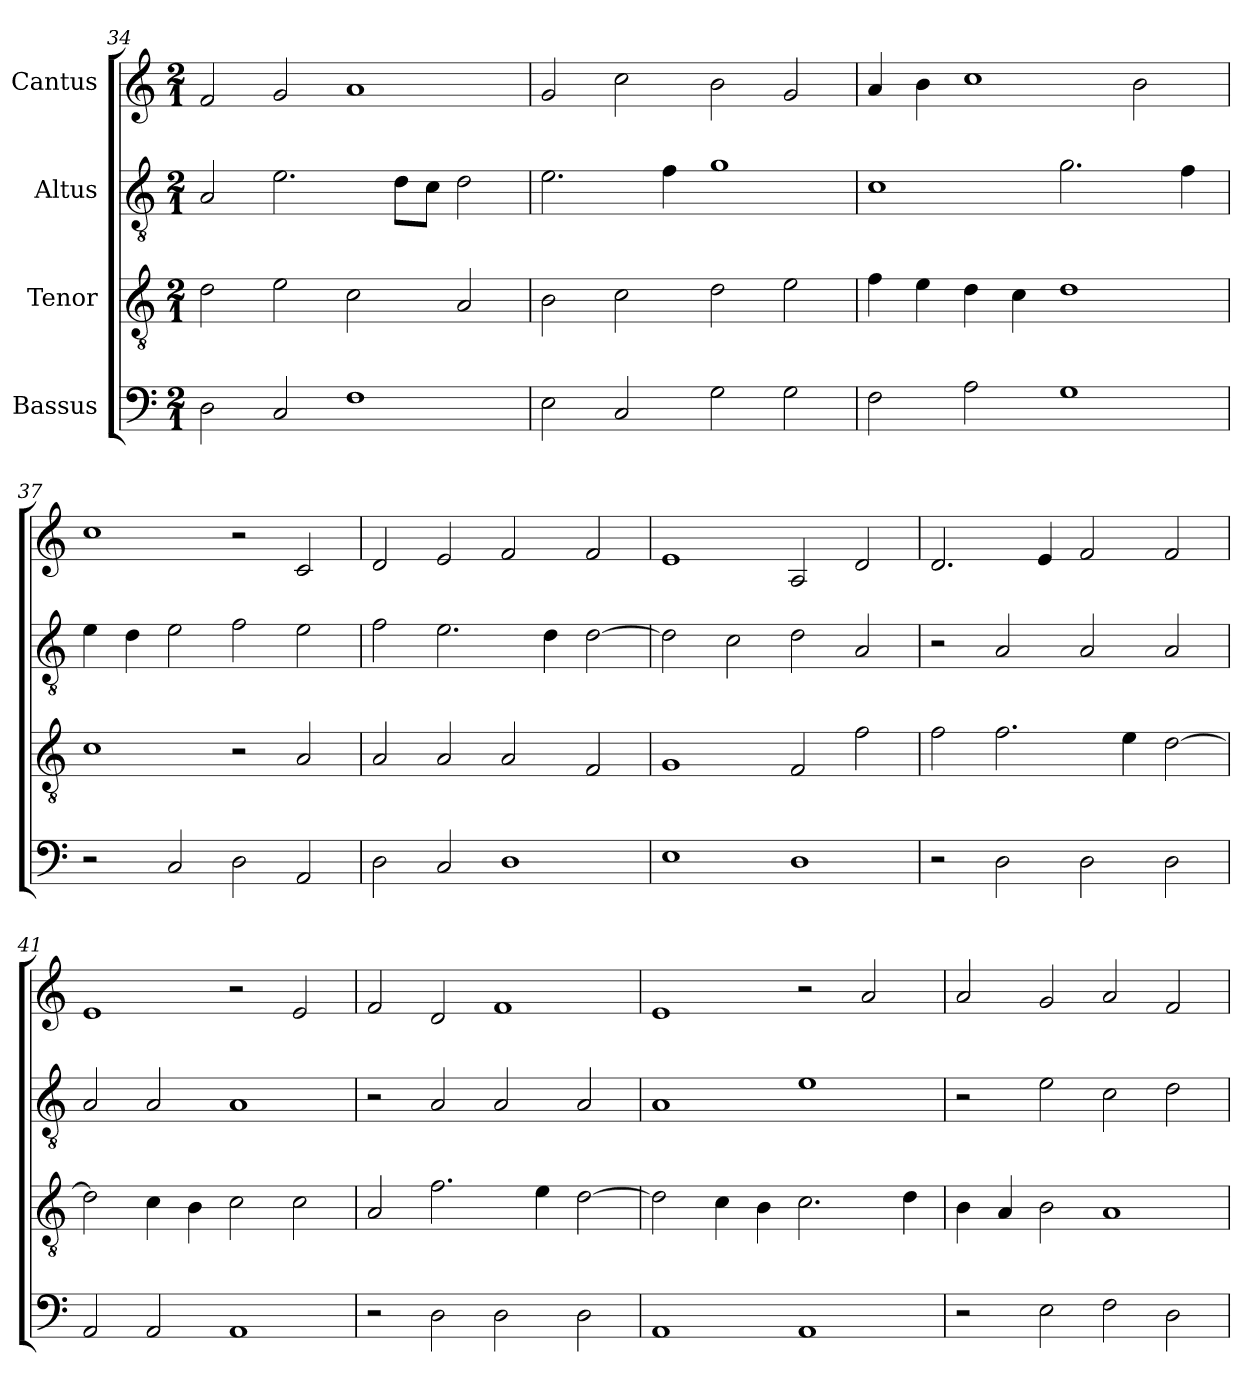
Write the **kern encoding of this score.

**kern	**kern	**kern	**kern
*part4	*part3	*part2	*part1
*staff4	*staff3	*staff2	*staff1
*I"Bassus	*I"Tenor	*I"Altus	*I"Cantus
*clefF4	*clefGv2	*clefGv2	*clefG2
*	*ITrd7c12	*ITrd7c12	*
*k[]	*k[]	*k[]	*k[]
*C:	*C:	*C:	*C:
*M2/1	*M2/1	*M2/1	*M2/1
=34	=34	=34	=34
2Di\	2Di\	2AAi/	2fi/
2Ci/	2Ei\	2.Ei\	2gi/
1Fi	2Ci\	.	1ai
.	.	8Di\L	.
.	.	8Ci\J	.
.	2AAi/	2Di\	.
!!LO:LB:g=z
=35	=35	=35	=35
2Ei\	2BBi\	2.Ei\	2gi/
2Ci/	2Ci\	.	2cci\
.	.	4Fi\	.
2Gi\	2Di\	1Gi	2bi\
2Gi\	2Ei\	.	2gi/
=36	=36	=36	=36
2Fi\	4Fi\	1Ci	4ai/
.	4Ei\	.	4bi\
2Ai\	4Di\	.	1cci
.	4Ci\	.	.
1Gi	1Di	2.Gi\	.
.	.	.	2bi\
.	.	4Fi\	.
=37	=37	=37	=37
2r	1Ci	4Ei\	1cci
.	.	4Di\	.
2Ci/	.	2Ei\	.
2Di\	2r	2Fi\	2r
2AAi/	2AAi/	2Ei\	2ci/
=38	=38	=38	=38
2Di\	2AAi/	2Fi\	2di/
2Ci/	2AAi/	2.Ei\	2ei/
1Di	2AAi/	.	2fi/
.	.	4Di\	.
.	2FFi/	[>2Di\	2fi/
=39	=39	=39	=39
1Ei	1GGi	2Di\]	1ei
.	.	2Ci\	.
1Di	2FFi/	2Di\	2Ai/
.	2Fi\	2AAi/	2di/
!!LO:LB:g=z
=40	=40	=40	=40
2r	2Fi\	2r	2.di/
2Di\	2.Fi\	2AAi/	.
.	.	.	4ei/
2Di\	.	2AAi/	2fi/
.	4Ei\	.	.
2Di\	[>2Di\	2AAi/	2fi/
=41	=41	=41	=41
2AAi/	2Di\]	2AAi/	1ei
2AAi/	4Ci\	2AAi/	.
.	4BBi\	.	.
1AAi	2Ci\	1AAi	2r
.	2Ci\	.	2ei/
=42	=42	=42	=42
2r	2AAi/	2r	2fi/
2Di\	2.Fi\	2AAi/	2di/
2Di\	.	2AAi/	1fi
.	4Ei\	.	.
2Di\	[>2Di\	2AAi/	.
=43	=43	=43	=43
1AAi	2Di\]	1AAi	1ei
.	4Ci\	.	.
.	4BBi\	.	.
1AAi	2.Ci\	1Ei	2r
.	.	.	2ai/
.	4Di\	.	.
=44	=44	=44	=44
2r	4BBi\	2r	2ai/
.	4AAi/	.	.
2Ei\	2BBi\	2Ei\	2gi/
2Fi\	1AAi	2Ci\	2ai/
2Di\	.	2Di\	2fi/
=	=	=	=
*-	*-	*-	*-
